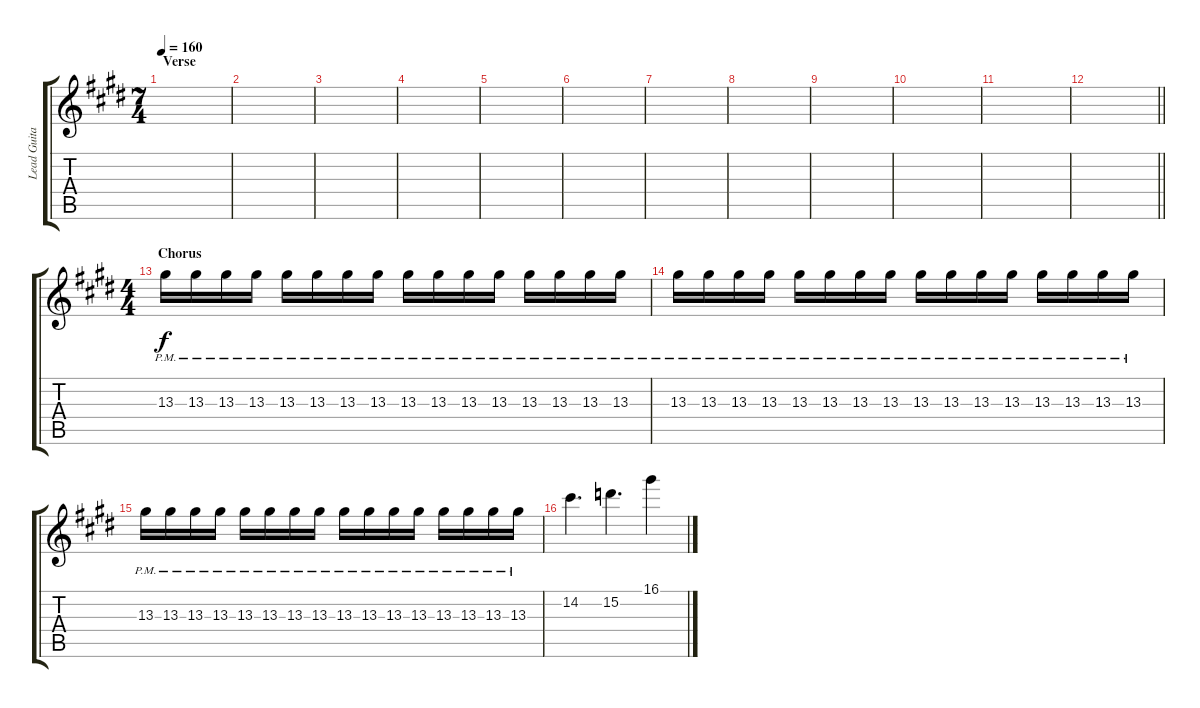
\track ("Lead Guitar (Jim Matheos)" "Lead Guita") {instrument distortionguitar}
\staff {score tabs}
\tuning (E4 B3 G3 D3 A2 E2) {hide}
\ts (7 4)
\section ("" "Verse")
\tempo 160
\clef g2
\ks c#minor
|
|
|
|
|
|
|
|
|
|
|
\barLineRight lightlight
|
\ts (4 4)
\section ("" "Chorus")
13.3{pm}.16{volume 13} 13.3{pm}.16 13.3{pm}.16 13.3{pm}.16 13.3{pm}.16 13.3{pm}.16 13.3{pm}.16 13.3{pm}.16 13.3{pm}.16 13.3{pm}.16 13.3{pm}.16 13.3{pm}.16 13.3{pm}.16 13.3{pm}.16 13.3{pm}.16 13.3{pm}.16 |
13.3{pm}.16 13.3{pm}.16 13.3{pm}.16 13.3{pm}.16 13.3{pm}.16 13.3{pm}.16 13.3{pm}.16 13.3{pm}.16 13.3{pm}.16 13.3{pm}.16 13.3{pm}.16 13.3{pm}.16 13.3{pm}.16 13.3{pm}.16 13.3{pm}.16 13.3{pm}.16 |
13.3{pm}.16 13.3{pm}.16 13.3{pm}.16 13.3{pm}.16 13.3{pm}.16 13.3{pm}.16 13.3{pm}.16 13.3{pm}.16 13.3{pm}.16 13.3{pm}.16 13.3{pm}.16 13.3{pm}.16 13.3{pm}.16 13.3{pm}.16 13.3{pm}.16 13.3{pm}.16 |
14.2.4{d} 15.2.4{d} 16.1.4
